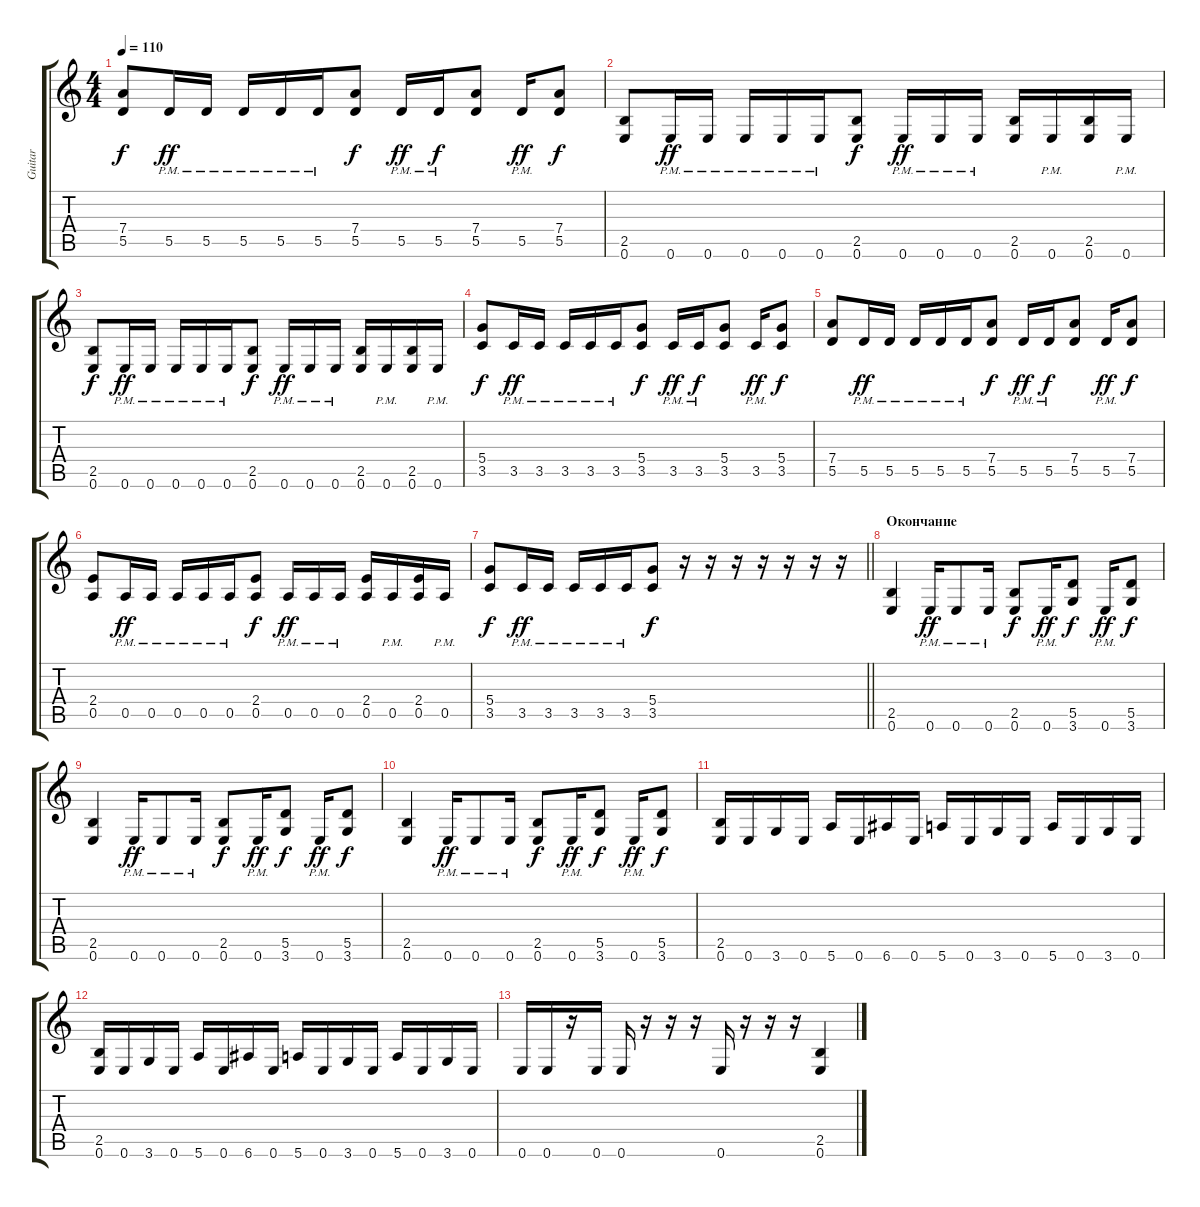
\track ("Guitar" "Guitar") {instrument distortionguitar}
\staff {score tabs}
\tuning (E4 B3 G3 D3 A2 E2) {hide}
\ts (4 4)
\tempo 110
\clef g2
\ks c
(7.4 5.5).8{dy f} 5.5{pm}.16{dy ff} 5.5{pm}.16 5.5{pm}.16 5.5{pm}.16 5.5{pm}.16 (7.4 5.5).8{dy f} 5.5{pm}.16{dy ff} 5.5{pm}.16{dy f} (7.4 5.5).8 5.5{pm}.16{dy ff} (7.4 5.5).8{dy f} |
(2.5 0.6).8 0.6{pm}.16{dy ff} 0.6{pm}.16 0.6{pm}.16 0.6{pm}.16 0.6{pm}.16 (2.5 0.6).8{dy f} 0.6{pm}.16{dy ff} 0.6{pm}.16 0.6{pm}.16 (2.5 0.6).16 0.6{pm}.16 (2.5 0.6).16 0.6{pm}.16 |
(2.5 0.6).8{dy f} 0.6{pm}.16{dy ff} 0.6{pm}.16 0.6{pm}.16 0.6{pm}.16 0.6{pm}.16 (2.5 0.6).8{dy f} 0.6{pm}.16{dy ff} 0.6{pm}.16 0.6{pm}.16 (2.5 0.6).16 0.6{pm}.16 (2.5 0.6).16 0.6{pm}.16 |
(5.4 3.5).8{dy f} 3.5{pm}.16{dy ff} 3.5{pm}.16 3.5{pm}.16 3.5{pm}.16 3.5{pm}.16 (5.4 3.5).8{dy f} 3.5{pm}.16{dy ff} 3.5{pm}.16{dy f} (5.4 3.5).8 3.5{pm}.16{dy ff} (5.4 3.5).8{dy f} |
(7.4 5.5).8 5.5{pm}.16{dy ff} 5.5{pm}.16 5.5{pm}.16 5.5{pm}.16 5.5{pm}.16 (7.4 5.5).8{dy f} 5.5{pm}.16{dy ff} 5.5{pm}.16{dy f} (7.4 5.5).8 5.5{pm}.16{dy ff} (7.4 5.5).8{dy f} |
(2.4 0.5).8 0.5{pm}.16{dy ff} 0.5{pm}.16 0.5{pm}.16 0.5{pm}.16 0.5{pm}.16 (2.4 0.5).8{dy f} 0.5{pm}.16{dy ff} 0.5{pm}.16 0.5{pm}.16 (2.4 0.5).16 0.5{pm}.16 (2.4 0.5).16 0.5{pm}.16 |
\barLineRight lightlight
(5.4 3.5).8{dy f} 3.5{pm}.16{dy ff} 3.5{pm}.16 3.5{pm}.16 3.5{pm}.16 3.5{pm}.16 (5.4 3.5).8{dy f} r.16 r.16 r.16 r.16 r.16 r.16 r.16 |
\section ("" "Окончание")
(2.5 0.6).4 0.6{pm}.16{dy ff} 0.6{pm}.8 0.6{pm}.16 (2.5 0.6).8{dy f} 0.6{pm}.16{dy ff} (5.5 3.6).8{dy f} 0.6{pm}.16{dy ff} (5.5 3.6).8{dy f} |
(2.5 0.6).4 0.6{pm}.16{dy ff} 0.6{pm}.8 0.6{pm}.16 (2.5 0.6).8{dy f} 0.6{pm}.16{dy ff} (5.5 3.6).8{dy f} 0.6{pm}.16{dy ff} (5.5 3.6).8{dy f} |
(2.5 0.6).4 0.6{pm}.16{dy ff} 0.6{pm}.8 0.6{pm}.16 (2.5 0.6).8{dy f} 0.6{pm}.16{dy ff} (5.5 3.6).8{dy f} 0.6{pm}.16{dy ff} (5.5 3.6).8{dy f} |
(2.5 0.6).16 0.6.16 3.6.16 0.6.16 5.6.16 0.6.16 6.6.16 0.6.16 5.6.16 0.6.16 3.6.16 0.6.16 5.6.16 0.6.16 3.6.16 0.6.16 |
(2.5 0.6).16 0.6.16 3.6.16 0.6.16 5.6.16 0.6.16 6.6.16 0.6.16 5.6.16 0.6.16 3.6.16 0.6.16 5.6.16 0.6.16 3.6.16 0.6.16 |
0.6.16 0.6.16 r.16 0.6.16 0.6.16 r.16 r.16 r.16 0.6.16 r.16 r.16 r.16 (2.5 0.6).4
